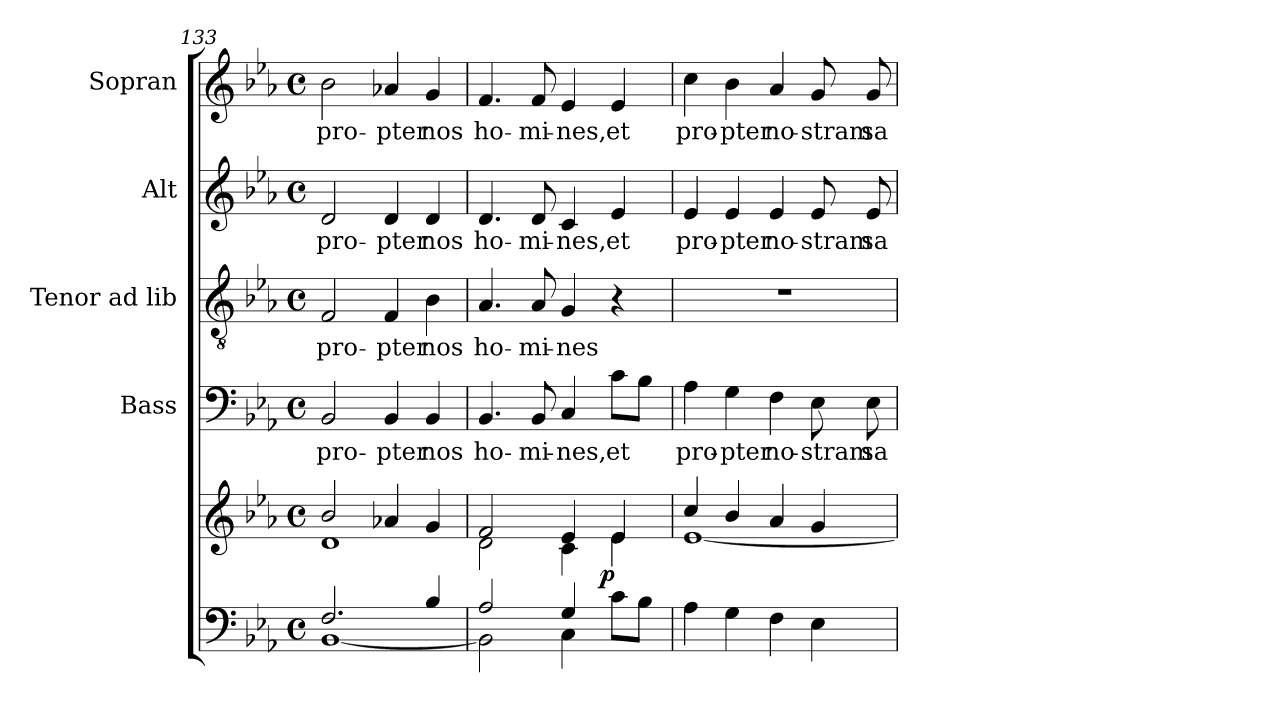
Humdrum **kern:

**kern	**kern	**dynam	**kern	**text	**kern	**text	**kern	**text	**kern	**text
*part5	*part5	*part5	*part4	*part4	*part3	*part3	*part2	*part2	*part1	*part1
*staff6	*staff5	*staff5/6	*staff4	*staff4	*staff3	*staff3	*staff2	*staff2	*staff1	*staff1
*	*	*	*I"Bass	*	*I"Tenor ad lib	*	*I"Alt	*	*I"Sopran	*
*	*	*	*I'B	*	*I'T	*	*I'A	*	*I'S	*
!!LO:LB:g=z
*clefF4	*clefG2	*	*clefF4	*	*clefGv2	*	*clefG2	*	*clefG2	*
*k[b-e-a-]	*k[b-e-a-]	*	*k[b-e-a-]	*	*k[b-e-a-]	*	*k[b-e-a-]	*	*k[b-e-a-]	*
*E-:	*E-:	*	*E-:	*	*E-:	*	*E-:	*	*E-:	*
*M4/4	*M4/4	*	*M4/4	*	*M4/4	*	*M4/4	*	*M4/4	*
*met(c)	*met(c)	*	*met(c)	*	*met(c)	*	*met(c)	*	*met(c)	*
=133	=133	=133	=133	=133	=133	=133	=133	=133	=133	=133
*^	*^	*	*	*	*	*	*	*	*	*
!	!	!	!	!	!	!LO:LY:b	!	!LO:LY:b	!	!LO:LY:b	!	!LO:LY:b
2.F/	[<1BB-	2b-/	1d	.	2BB-/	pro-	2F/	pro-	2d/	pro-	2b-\	pro-
!	!	!	!	!	!	!LO:LY:b	!	!LO:LY:b	!	!LO:LY:b	!	!LO:LY:b
.	.	4a-X/	.	.	4BB-/	-pter	4F/	-pter	4d/	-pter	4a-X/	-pter
!	!	!	!	!	!	!LO:LY:b	!	!LO:LY:b	!	!LO:LY:b	!	!LO:LY:b
4B-/	.	4g/	.	.	4BB-/	nos	4B-\	nos	4d/	nos	4g/	nos
=134	=134	=134	=134	=134	=134	=134	=134	=134	=134	=134	=134	=134
!	!	!	!	!	!	!LO:LY:b	!	!LO:LY:b	!	!LO:LY:b	!	!LO:LY:b
*	*^	*	*	*	*	*	*	*	*	*	*	*
2A-/	2BB-\]	2ryy	2f/	2d\	.	4.BB-/	ho-	4.A-/	ho-	4.d/	ho-	4.f/	ho-
!	!	!	!	!	!	!	!LO:LY:b	!	!LO:LY:b	!	!LO:LY:b	!	!LO:LY:b
.	.	.	.	.	.	8BB-/	-mi-	8A-/	-mi-	8d/	-mi-	8f/	-mi-
!	!	!	!	!	!	!	!LO:LY:b	!	!LO:LY:b	!	!LO:LY:b	!	!LO:LY:b
4G/	4C\	8..ryy	4e-/	4c\	.	4C/	-nes,	4G/	-nes	4c/	-nes,	4e-/	-nes,
!	!	!	!	!	!LO:DY:a=2	!	!	!	!	!	!	!	!
.	.	4ryy	.	.	p	.	.	.	.	.	.	.	.
!	!	!	!	!	!	!	!LO:LY:b	!	!	!	!LO:LY:b	!	!LO:LY:b
4ryy	8c\L	.	4e-/	4e-\	.	8c\L	et	4r	.	4e-/	et	4e-/	et
.	8B-\J	.	.	.	.	8B-\J	.	.	.	.	.	.	.
.	.	32ryy	.	.	.	.	.	.	.	.	.	.	.
=135	=135	=135	=135	=135	=135	=135	=135	=135	=135	=135	=135	=135	=135
!	!	!	!	!	!	!	!LO:LY:b	!	!	!	!LO:LY:b	!	!LO:LY:b
*v	*v	*v	*	*	*	*	*	*	*	*	*	*	*
4A-\	4cc/	[<1e-	.	4A-\	pro-	1r	.	4e-/	pro-	4cc\	pro-
!	!	!	!	!	!LO:LY:b	!	!	!	!LO:LY:b	!	!LO:LY:b
4G\	4b-/	.	.	4G\	-pter	.	.	4e-/	-pter	4b-\	-pter
!	!	!	!	!	!LO:LY:b	!	!	!	!LO:LY:b	!	!LO:LY:b
4F\	4a-/	.	.	4F\	no-	.	.	4e-/	no-	4a-/	no-
!	!	!	!	!	!LO:LY:b	!	!	!	!LO:LY:b	!	!LO:LY:b
4E-\	4g/	.	.	8E-\	-stram	.	.	8e-/	-stram	8g/	-stram
!	!	!	!	!	!LO:LY:b	!	!	!	!LO:LY:b	!	!LO:LY:b
.	.	.	.	8E-\	sa-	.	.	8e-/	sa-	8g/	sa-
*	*v	*v	*	*	*	*	*	*	*	*	*
=	=	=	=	=	=	=	=	=	=	=
*-	*-	*-	*-	*-	*-	*-	*-	*-	*-	*-
